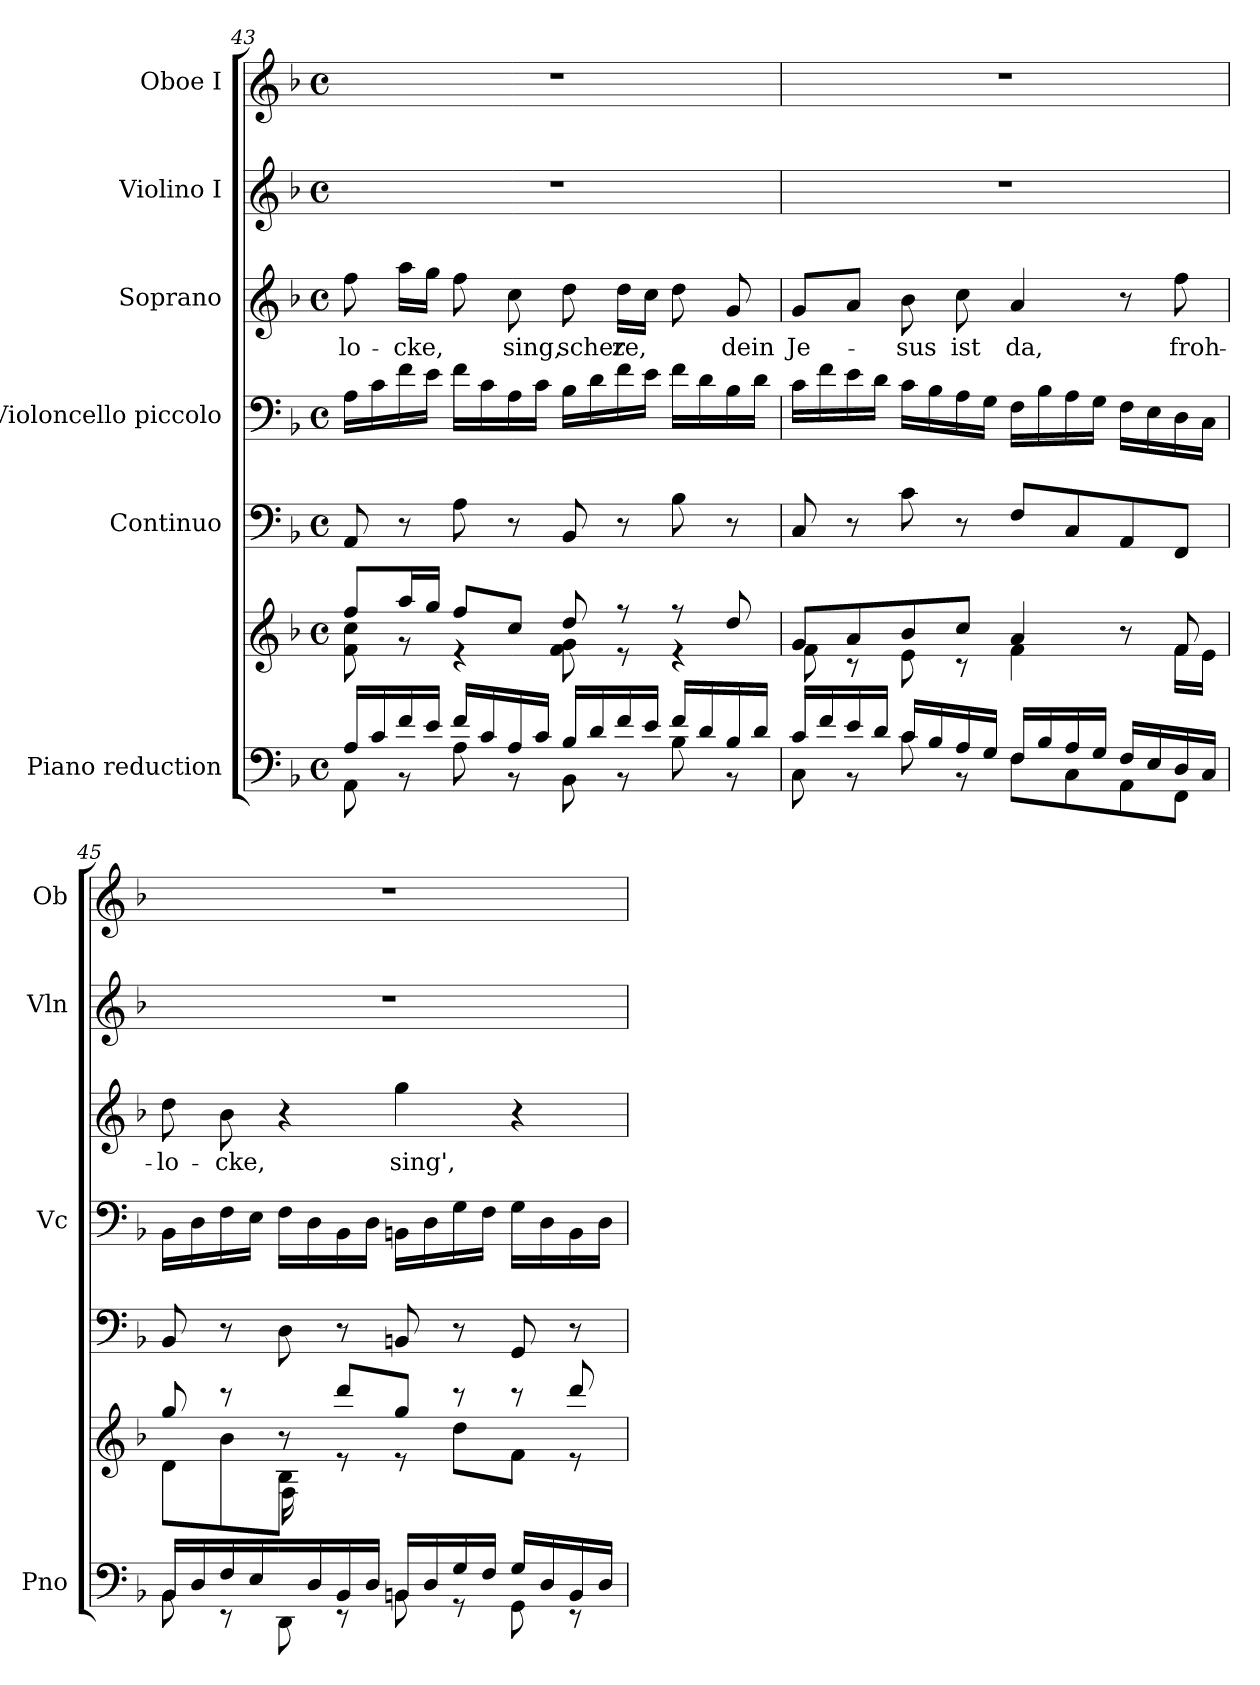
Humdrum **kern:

**kern	**kern	**kern	**kern	**kern	**text	**kern	**kern
*part6	*part6	*part5	*part4	*part3	*part3	*part2	*part1
*staff7	*staff6	*staff5	*staff4	*staff3	*staff3	*staff2	*staff1
*I"Piano reduction	*	*I"Continuo	*I"Violoncello piccolo	*I"Soprano	*	*I"Violino I	*I"Oboe I
*I'Pno	*	*	*I'Vc	*	*	*I'Vln	*I'Ob
!!LO:LB:g=z
*clefF4	*clefG2	*clefF4	*clefF4	*clefG2	*	*clefG2	*clefG2
*k[b-]	*k[b-]	*k[b-]	*k[b-]	*k[b-]	*	*k[b-]	*k[b-]
*M4/4	*M4/4	*M4/4	*M4/4	*M4/4	*	*M4/4	*M4/4
*met(c)	*met(c)	*met(c)	*met(c)	*met(c)	*	*met(c)	*met(c)
=43	=43	=43	=43	=43	=43	=43	=43
*^	*^	*	*	*	*	*	*
!	!	!	!	!	!	!	!LO:LY:b	!	!
16A/LL	8AA\	8ff/L	8f\ 8cc\	8AA/	16A\LL	8ff\	lo-	1r	1r
16c/	.	.	.	.	16c\	.	.	.	.
!	!	!	!	!	!	!	!LO:LY:b	!	!
16f/	8r	16aa/L	8r	8r	16f\	16aa\LL	cke,	.	.
16e/JJ	.	16gg/JJ	.	.	16e\JJ	16gg\JJ	.	.	.
16f/LL	8A\	8ff/L	4r	8A\	16f\LL	8ff\	.	.	.
16c/	.	.	.	.	16c\	.	.	.	.
!	!	!	!	!	!	!	!LO:LY:b	!	!
16A/	8r	8cc/J	.	8r	16A\	8cc\	sing,	.	.
16c/JJ	.	.	.	.	16c\JJ	.	.	.	.
!	!	!	!	!	!	!	!LO:LY:b	!	!
16B-/LL	8BB-\	8dd/	8f\ 8g\	8BB-/	16B-\LL	8dd\	scher	.	.
16d/	.	.	.	.	16d\	.	.	.	.
!	!	!	!	!	!	!	!LO:LY:b	!	!
16f/	8r	8r	8r	8r	16f\	16dd\LL	ze,	.	.
16e/JJ	.	.	.	.	16e\JJ	16cc\JJ	.	.	.
16f/LL	8B-\	8r	4r	8B-\	16f\LL	8dd\	.	.	.
16d/	.	.	.	.	16d\	.	.	.	.
!	!	!	!	!	!	!	!LO:LY:b	!	!
16B-/	8r	8dd/	.	8r	16B-\	8g/	dein	.	.
16d/JJ	.	.	.	.	16d\JJ	.	.	.	.
=44	=44	=44	=44	=44	=44	=44	=44	=44	=44
!	!	!	!	!	!	!	!LO:LY:b	!	!
16c/LL	8C\	8g/L	8f\	8C/	16c\LL	8g/L	Je-	1r	1r
16f/	.	.	.	.	16f\	.	.	.	.
16e/	8r	8a/	8r	8r	16e\	8a/J	.	.	.
16d/JJ	.	.	.	.	16d\JJ	.	.	.	.
!	!	!	!	!	!	!	!LO:LY:b	!	!
16c/LL	8c\	8b-/	8e\	8c\	16c\LL	8b-\	-sus	.	.
16B-/	.	.	.	.	16B-\	.	.	.	.
!	!	!	!	!	!	!	!LO:LY:b	!	!
16A/	8r	8cc/J	8r	8r	16A\	8cc\	ist	.	.
16G/JJ	.	.	.	.	16G\JJ	.	.	.	.
!	!	!	!	!	!	!	!LO:LY:b	!	!
16F/LL	8F\L	4a/	4f\	8F/L	16F\LL	4a/	da,	.	.
16B-/	.	.	.	.	16B-\	.	.	.	.
16A/	8C\	.	.	8C/	16A\	.	.	.	.
16G/JJ	.	.	.	.	16G\JJ	.	.	.	.
16F/LL	8AA\	8r	8ryy	8AA/	16F\LL	8r	.	.	.
16E/	.	.	.	.	16E\	.	.	.	.
!	!	!	!	!	!	!	!LO:LY:b	!	!
16D/	8FF\J	8f/	16f\LL	8FF/J	16D\	8ff\	froh-	.	.
16C/JJ	.	.	16e\JJ	.	16C\JJ	.	.	.	.
=45	=45	=45	=45	=45	=45	=45	=45	=45	=45
*	*	*	*^	*	*	*	*	*	*
!	!	!	!	!	!	!	!	!LO:LY:b	!	!
16BB-/LL	8BB-\	8gg/	8d\L	4ryy	8BB-/	16BB-\LL	8dd\	lo-	1r	1r
16D/	.	.	.	.	.	16D\	.	.	.	.
!	!	!	!	!	!	!	!	!LO:LY:b	!	!
16F/	8r	8r	8b-\	.	8r	16F\	8b-\	cke,	.	.
16E/JJ	.	.	.	.	.	16E\JJ	.	.	.	.
16ryy	8DD\	8r	8B-/J	16F\LL	8D\	16F\LL	4r	.	.	.
16D/	.	.	.	2ryy	.	16D\	.	.	.	.
16BB-/	8r	8ddd/L	8r	.	8r	16BB-\	.	.	.	.
16D/JJ	.	.	.	.	.	16D\JJ	.	.	.	.
!	!	!	!	!	!	!	!	!LO:LY:b	!	!
16BBn/LL	8BB\	8gg/J	8r	.	8BBn/	16BBn\LL	4gg\	sing',	.	.
16D/	.	.	.	.	.	16D\	.	.	.	.
16G/	8r	8r	8dd\L	.	8r	16G\	.	.	.	.
16F/JJ	.	.	.	.	.	16F\JJ	.	.	.	.
16G/LL	8GG\	8r	8f\J	.	8GG/	16G\LL	4r	.	.	.
16D/	.	.	.	8.ryy	.	16D\	.	.	.	.
16BB/	8r	8ddd/L	8r	.	8r	16BB\	.	.	.	.
16D/JJ	.	.	.	.	.	16D\JJ	.	.	.	.
*v	*v	*	*	*	*	*	*	*	*	*
*	*v	*v	*v	*	*	*	*	*	*
=	=	=	=	=	=	=	=
*-	*-	*-	*-	*-	*-	*-	*-
